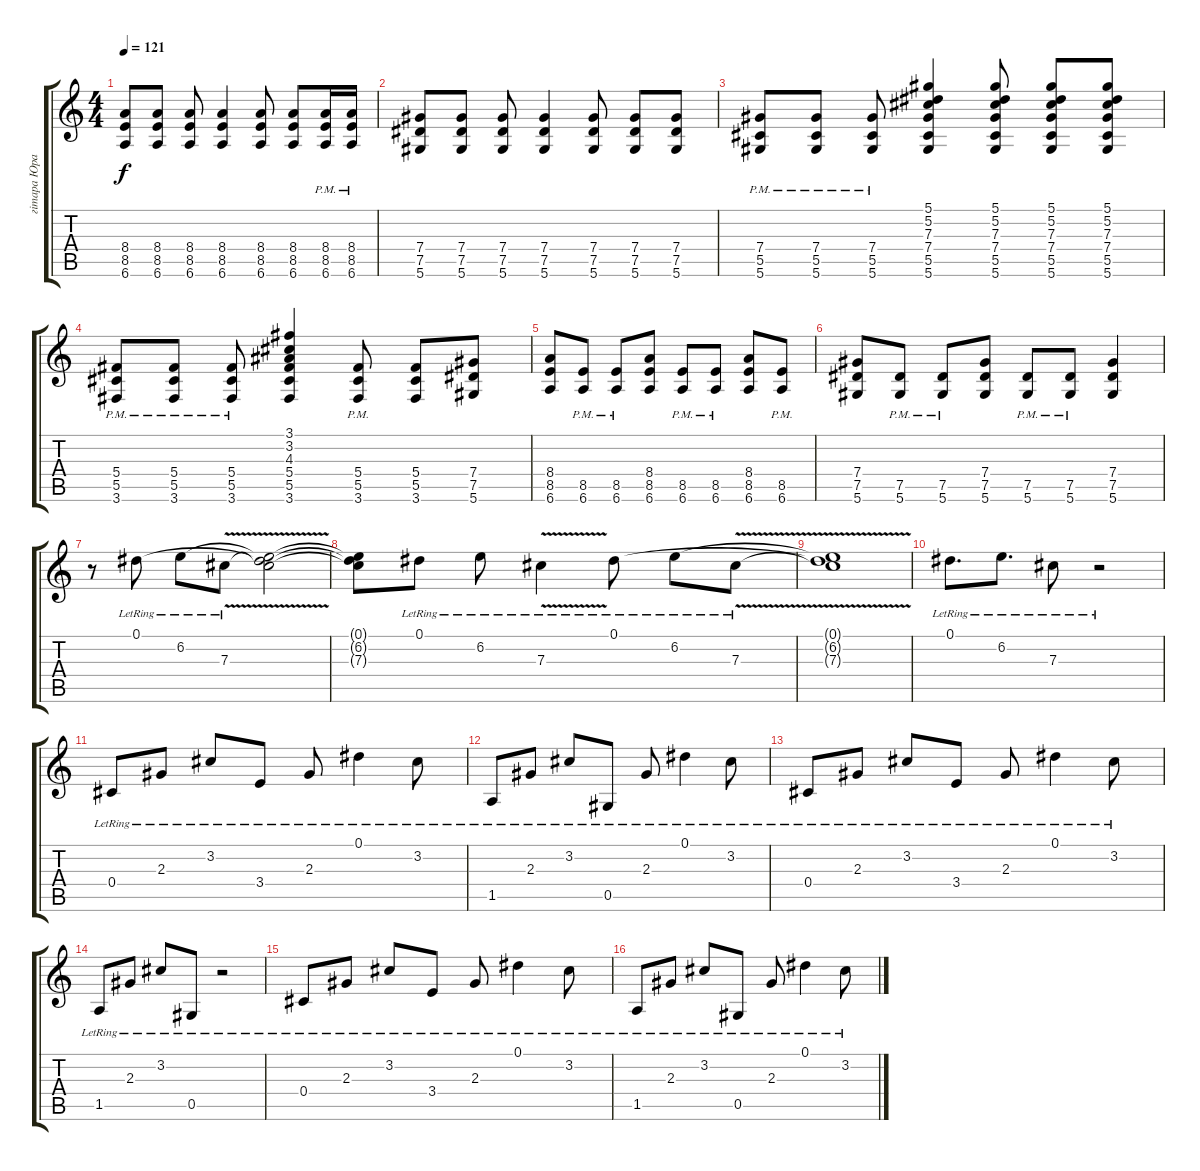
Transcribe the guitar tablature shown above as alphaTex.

\track ("гiтара Юрась " "гiтара Юра") {mute instrument electricguitarjazz}
\staff {score tabs}
\tuning (Eb4 Bb3 Gb3 Db3 Ab2 Eb2) {hide}
\ts (4 4)
\tempo 121
\clef g2
\ks c
(8.4 8.5 6.6).8{dy f} (8.4 8.5 6.6).8 (8.4 8.5 6.6).8 (8.4 8.5 6.6).4 (8.4 8.5 6.6).8 (8.4 8.5 6.6).8 (8.4{pm} 8.5{pm} 6.6{pm}).16 (8.4{pm} 8.5{pm} 6.6{pm}).16 |
(7.4 7.5 5.6).8 (7.4 7.5 5.6).8 (7.4 7.5 5.6).8 (7.4 7.5 5.6).4 (7.4 7.5 5.6).8 (7.4 7.5 5.6).8 (7.4 7.5 5.6).8 |
(7.4{pm} 5.5{pm} 5.6{pm}).8 (7.4{pm} 5.5{pm} 5.6{pm}).8 (7.4{pm} 5.5{pm} 5.6{pm}).8 (5.1 5.2 7.3 7.4 5.5 5.6).4 (5.1 5.2 7.3 7.4 5.5 5.6).8 (5.1 5.2 7.3 7.4 5.5 5.6).8 (5.1 5.2 7.3 7.4 5.5 5.6).8 |
(5.4{pm} 5.5{pm} 3.6{pm}).8 (5.4{pm} 5.5{pm} 3.6{pm}).8 (5.4{pm} 5.5{pm} 3.6{pm}).8 (3.1 3.2 4.3 5.4 5.5 3.6).4 (5.4{pm} 5.5{pm} 3.6{pm}).8 (5.4 5.5 3.6).8 (7.4 7.5 5.6).8 |
(8.4 8.5 6.6).8 (8.5{pm} 6.6{pm}).8 (8.5{pm} 6.6{pm}).8 (8.4 8.5 6.6).8 (8.5{pm} 6.6{pm}).8 (8.5{pm} 6.6{pm}).8 (8.4 8.5 6.6).8 (8.5{pm} 6.6{pm}).8 |
(7.4 7.5 5.6).8 (7.5{pm} 5.6{pm}).8 (7.5{pm} 5.6{pm}).8 (7.4 7.5 5.6).8 (7.5{pm} 5.6{pm}).8 (7.5{pm} 5.6{pm}).8 (7.4 7.5 5.6).4 |
r.8{instrument electricguitarjazz} 0.1{lr}.8 6.2{lr}.8 7.3{v lr}.8 (0.1{t} 6.2{t} 7.3{t}).2 |
(0.1{t} 6.2{t} 7.3{t}).8 0.1{lr}.8 6.2{lr}.8 7.3{v lr}.4 0.1{lr}.8 6.2{lr}.8 7.3{v lr}.8 |
(0.1{t} 6.2{t} 7.3{t}).1 |
0.1{lr}.8{d} 6.2{lr}.8{d} 7.3{lr}.8 r.2 |
0.4{lr}.8{instrument electricguitarmuted} 2.3{lr}.8 3.2{lr}.8 3.4{lr}.8 2.3{lr}.8 0.1{lr}.4 3.2{lr}.8 |
1.5{lr}.8 2.3{lr}.8 3.2{lr}.8 0.5{lr}.8 2.3{lr}.8 0.1{lr}.4 3.2{lr}.8 |
0.4{lr}.8 2.3{lr}.8 3.2{lr}.8 3.4{lr}.8 2.3{lr}.8 0.1{lr}.4 3.2{lr}.8 |
1.5{lr}.8 2.3{lr}.8 3.2{lr}.8 0.5{lr}.8 r.2 |
0.4{lr}.8 2.3{lr}.8 3.2{lr}.8 3.4{lr}.8 2.3{lr}.8 0.1{lr}.4 3.2{lr}.8 |
1.5{lr}.8 2.3{lr}.8 3.2{lr}.8 0.5{lr}.8 2.3{lr}.8 0.1{lr}.4 3.2{lr}.8
